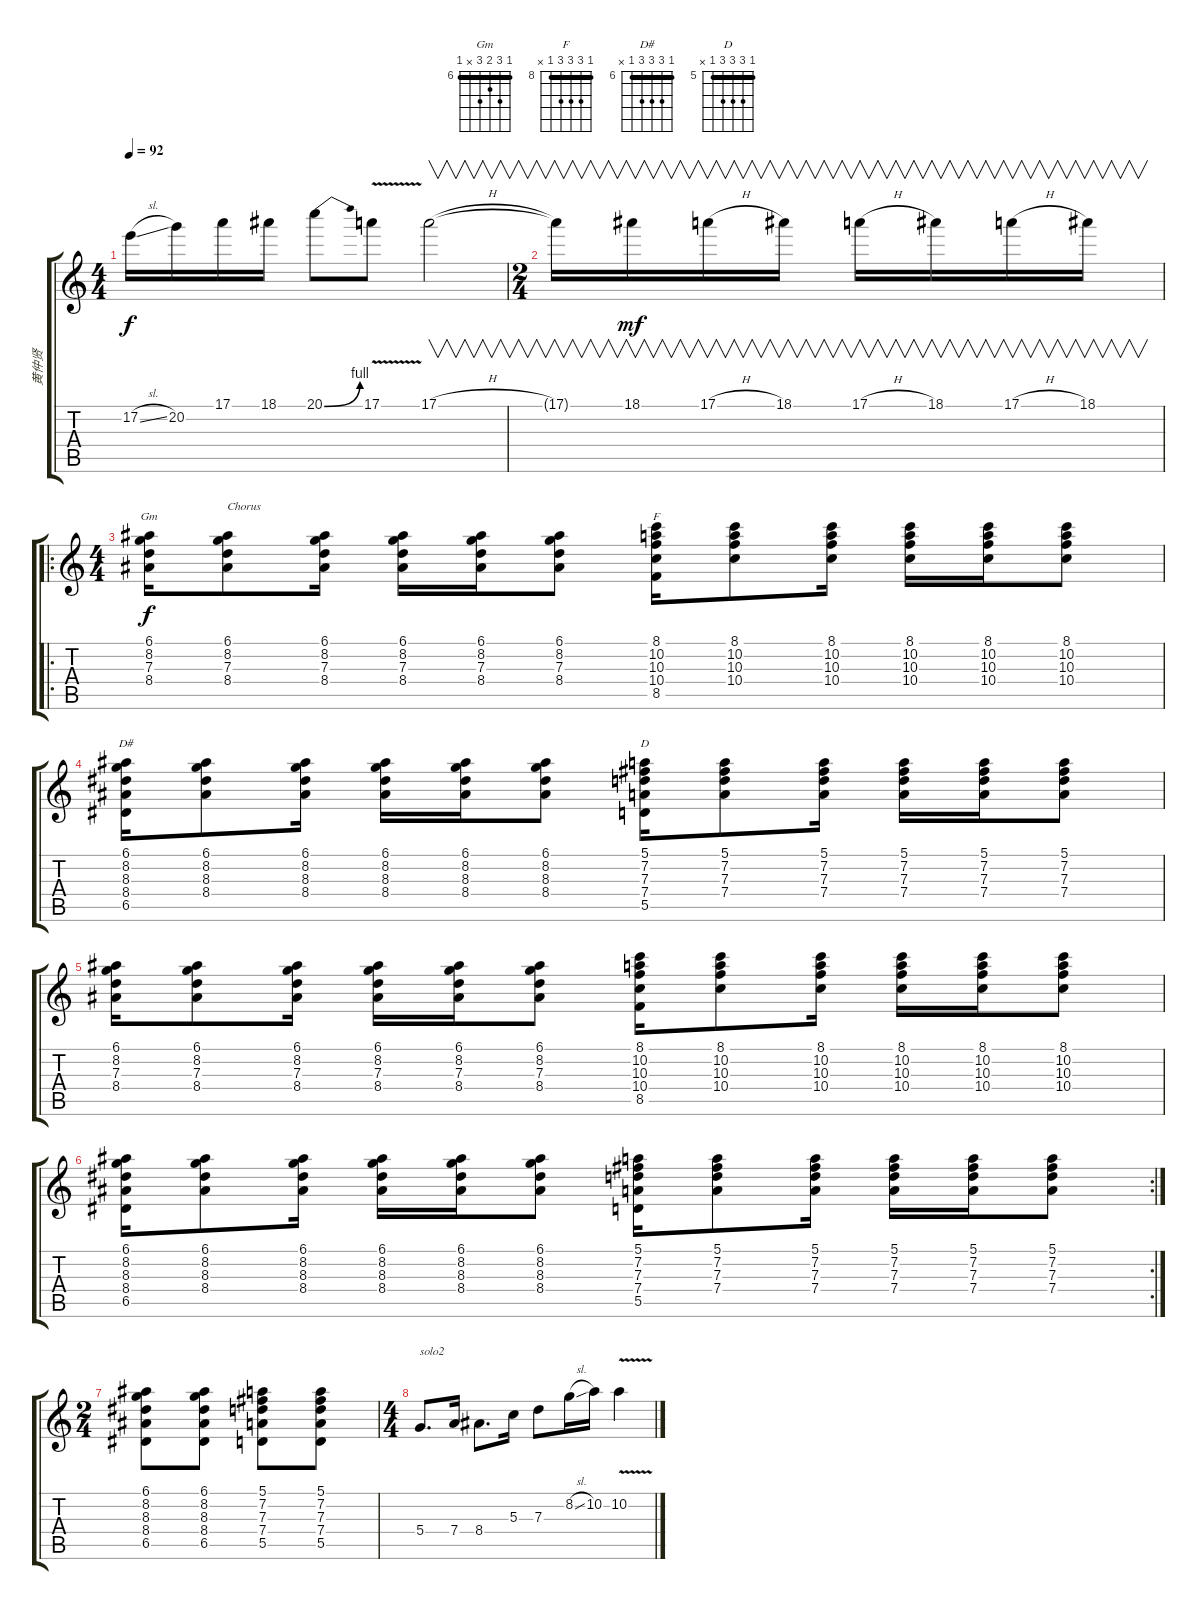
\track ("黄仲贤" "黄仲贤") {instrument overdrivenguitar}
\staff {score tabs}
\tuning (E4 B3 G3 D3 A2 E2) {hide}
\chord ("Gm" 6 8 7 8 x 6) {firstfret 6 barre 6}
\chord ("F" 8 10 10 10 8 x) {firstfret 8 barre 8}
\chord ("D#" 6 8 8 8 6 x) {firstfret 6 barre 6}
\chord ("D" 5 7 7 7 5 x) {firstfret 5 barre 5}
\ts (4 4)
\tempo 92
\clef g2
\ks c
17.2{sl}.16{dy f} 20.2.16 17.1.16 18.1.16 20.1{be (bend 0 0 60 4)}.8 17.1{v}.8 17.1{h}.2{v} |
\ts (2 4)
17.1{t}.16{v} 18.1.16{v dy mf} 17.1{h}.16{v} 18.1.16{v} 17.1{h}.16{v} 18.1.16{v} 17.1{h}.16{v} 18.1.16{v} |
\ro
\ts (4 4)
(6.1 8.2 7.3 8.4).16{ch "Gm" dy f volume 10 instrument acousticguitarsteel} (6.1 8.2 7.3 8.4).8{txt "Chorus"} (6.1 8.2 7.3 8.4).16 (6.1 8.2 7.3 8.4).16 (6.1 8.2 7.3 8.4).16 (6.1 8.2 7.3 8.4).8 (8.1 10.2 10.3 10.4 8.5).16{ch "F"} (8.1 10.2 10.3 10.4).8 (8.1 10.2 10.3 10.4).16 (8.1 10.2 10.3 10.4).16 (8.1 10.2 10.3 10.4).16 (8.1 10.2 10.3 10.4).8 |
(6.1 8.2 8.3 8.4 6.5).16{ch "D#"} (6.1 8.2 8.3 8.4).8 (6.1 8.2 8.3 8.4).16 (6.1 8.2 8.3 8.4).16 (6.1 8.2 8.3 8.4).16 (6.1 8.2 8.3 8.4).8 (5.1 7.2 7.3 7.4 5.5).16{ch "D"} (5.1 7.2 7.3 7.4).8 (5.1 7.2 7.3 7.4).16 (5.1 7.2 7.3 7.4).16 (5.1 7.2 7.3 7.4).16 (5.1 7.2 7.3 7.4).8 |
(6.1 8.2 7.3 8.4).16 (6.1 8.2 7.3 8.4).8 (6.1 8.2 7.3 8.4).16 (6.1 8.2 7.3 8.4).16 (6.1 8.2 7.3 8.4).16 (6.1 8.2 7.3 8.4).8 (8.1 10.2 10.3 10.4 8.5).16 (8.1 10.2 10.3 10.4).8 (8.1 10.2 10.3 10.4).16 (8.1 10.2 10.3 10.4).16 (8.1 10.2 10.3 10.4).16 (8.1 10.2 10.3 10.4).8 |
\rc 2
(6.1 8.2 8.3 8.4 6.5).16 (6.1 8.2 8.3 8.4).8 (6.1 8.2 8.3 8.4).16 (6.1 8.2 8.3 8.4).16 (6.1 8.2 8.3 8.4).16 (6.1 8.2 8.3 8.4).8 (5.1 7.2 7.3 7.4 5.5).16 (5.1 7.2 7.3 7.4).8 (5.1 7.2 7.3 7.4).16 (5.1 7.2 7.3 7.4).16 (5.1 7.2 7.3 7.4).16 (5.1 7.2 7.3 7.4).8 |
\ts (2 4)
(6.1 8.2 8.3 8.4 6.5).8 (6.1 8.2 8.3 8.4 6.5).8 (5.1 7.2 7.3 7.4 5.5).8 (5.1 7.2 7.3 7.4 5.5).8 |
\ts (4 4)
5.4.8{d txt "solo2" volume 14 instrument overdrivenguitar} 7.4.16 8.4.8{d} 5.3.16 7.3.8 8.2{sl}.16 10.2.16 10.2{v}.4
